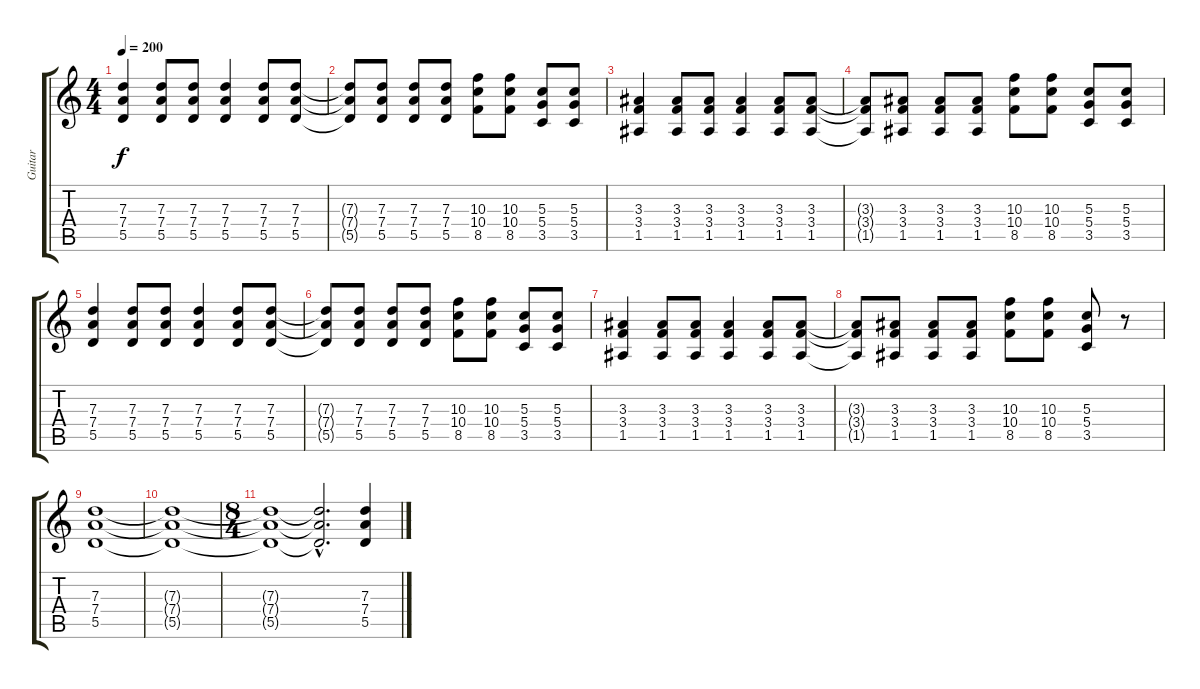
\track ("Guitar" "Guitar") {instrument distortionguitar}
\staff {score tabs}
\tuning (E4 B3 G3 D3 A2 E2) {hide}
\ts (4 4)
\tempo 200
\clef g2
\ks c
(7.3 7.4 5.5).4{dy f} (7.3 7.4 5.5).8 (7.3 7.4 5.5).8 (7.3 7.4 5.5).4 (7.3 7.4 5.5).8 (7.3 7.4 5.5).8 |
(7.3{t} 7.4{t} 5.5{t}).8 (7.3 7.4 5.5).8 (7.3 7.4 5.5).8 (7.3 7.4 5.5).8 (10.3 10.4 8.5).8 (10.3 10.4 8.5).8 (5.3 5.4 3.5).8 (5.3 5.4 3.5).8 |
(3.3 3.4 1.5).4 (3.3 3.4 1.5).8 (3.3 3.4 1.5).8 (3.3 3.4 1.5).4 (3.3 3.4 1.5).8 (3.3 3.4 1.5).8 |
(3.3{t} 3.4{t} 1.5{t}).8 (3.3 3.4 1.5).8 (3.3 3.4 1.5).8 (3.3 3.4 1.5).8 (10.3 10.4 8.5).8 (10.3 10.4 8.5).8 (5.3 5.4 3.5).8 (5.3 5.4 3.5).8 |
(7.3 7.4 5.5).4 (7.3 7.4 5.5).8 (7.3 7.4 5.5).8 (7.3 7.4 5.5).4 (7.3 7.4 5.5).8 (7.3 7.4 5.5).8 |
(7.3{t} 7.4{t} 5.5{t}).8 (7.3 7.4 5.5).8 (7.3 7.4 5.5).8 (7.3 7.4 5.5).8 (10.3 10.4 8.5).8 (10.3 10.4 8.5).8 (5.3 5.4 3.5).8 (5.3 5.4 3.5).8 |
(3.3 3.4 1.5).4 (3.3 3.4 1.5).8 (3.3 3.4 1.5).8 (3.3 3.4 1.5).4 (3.3 3.4 1.5).8 (3.3 3.4 1.5).8 |
(3.3{t} 3.4{t} 1.5{t}).8 (3.3 3.4 1.5).8 (3.3 3.4 1.5).8 (3.3 3.4 1.5).8 (10.3 10.4 8.5).8 (10.3 10.4 8.5).8 (5.3 5.4 3.5).8 r.8 |
(7.3 7.4 5.5).1 |
(7.3{t} 7.4{t} 5.5{t}).1 |
\ts (8 4)
(7.3{t} 7.4{t} 5.5{t}).1 (7.3{hac t} 7.4{hac t} 5.5{hac t}).2{d} (7.3 7.4 5.5).4
